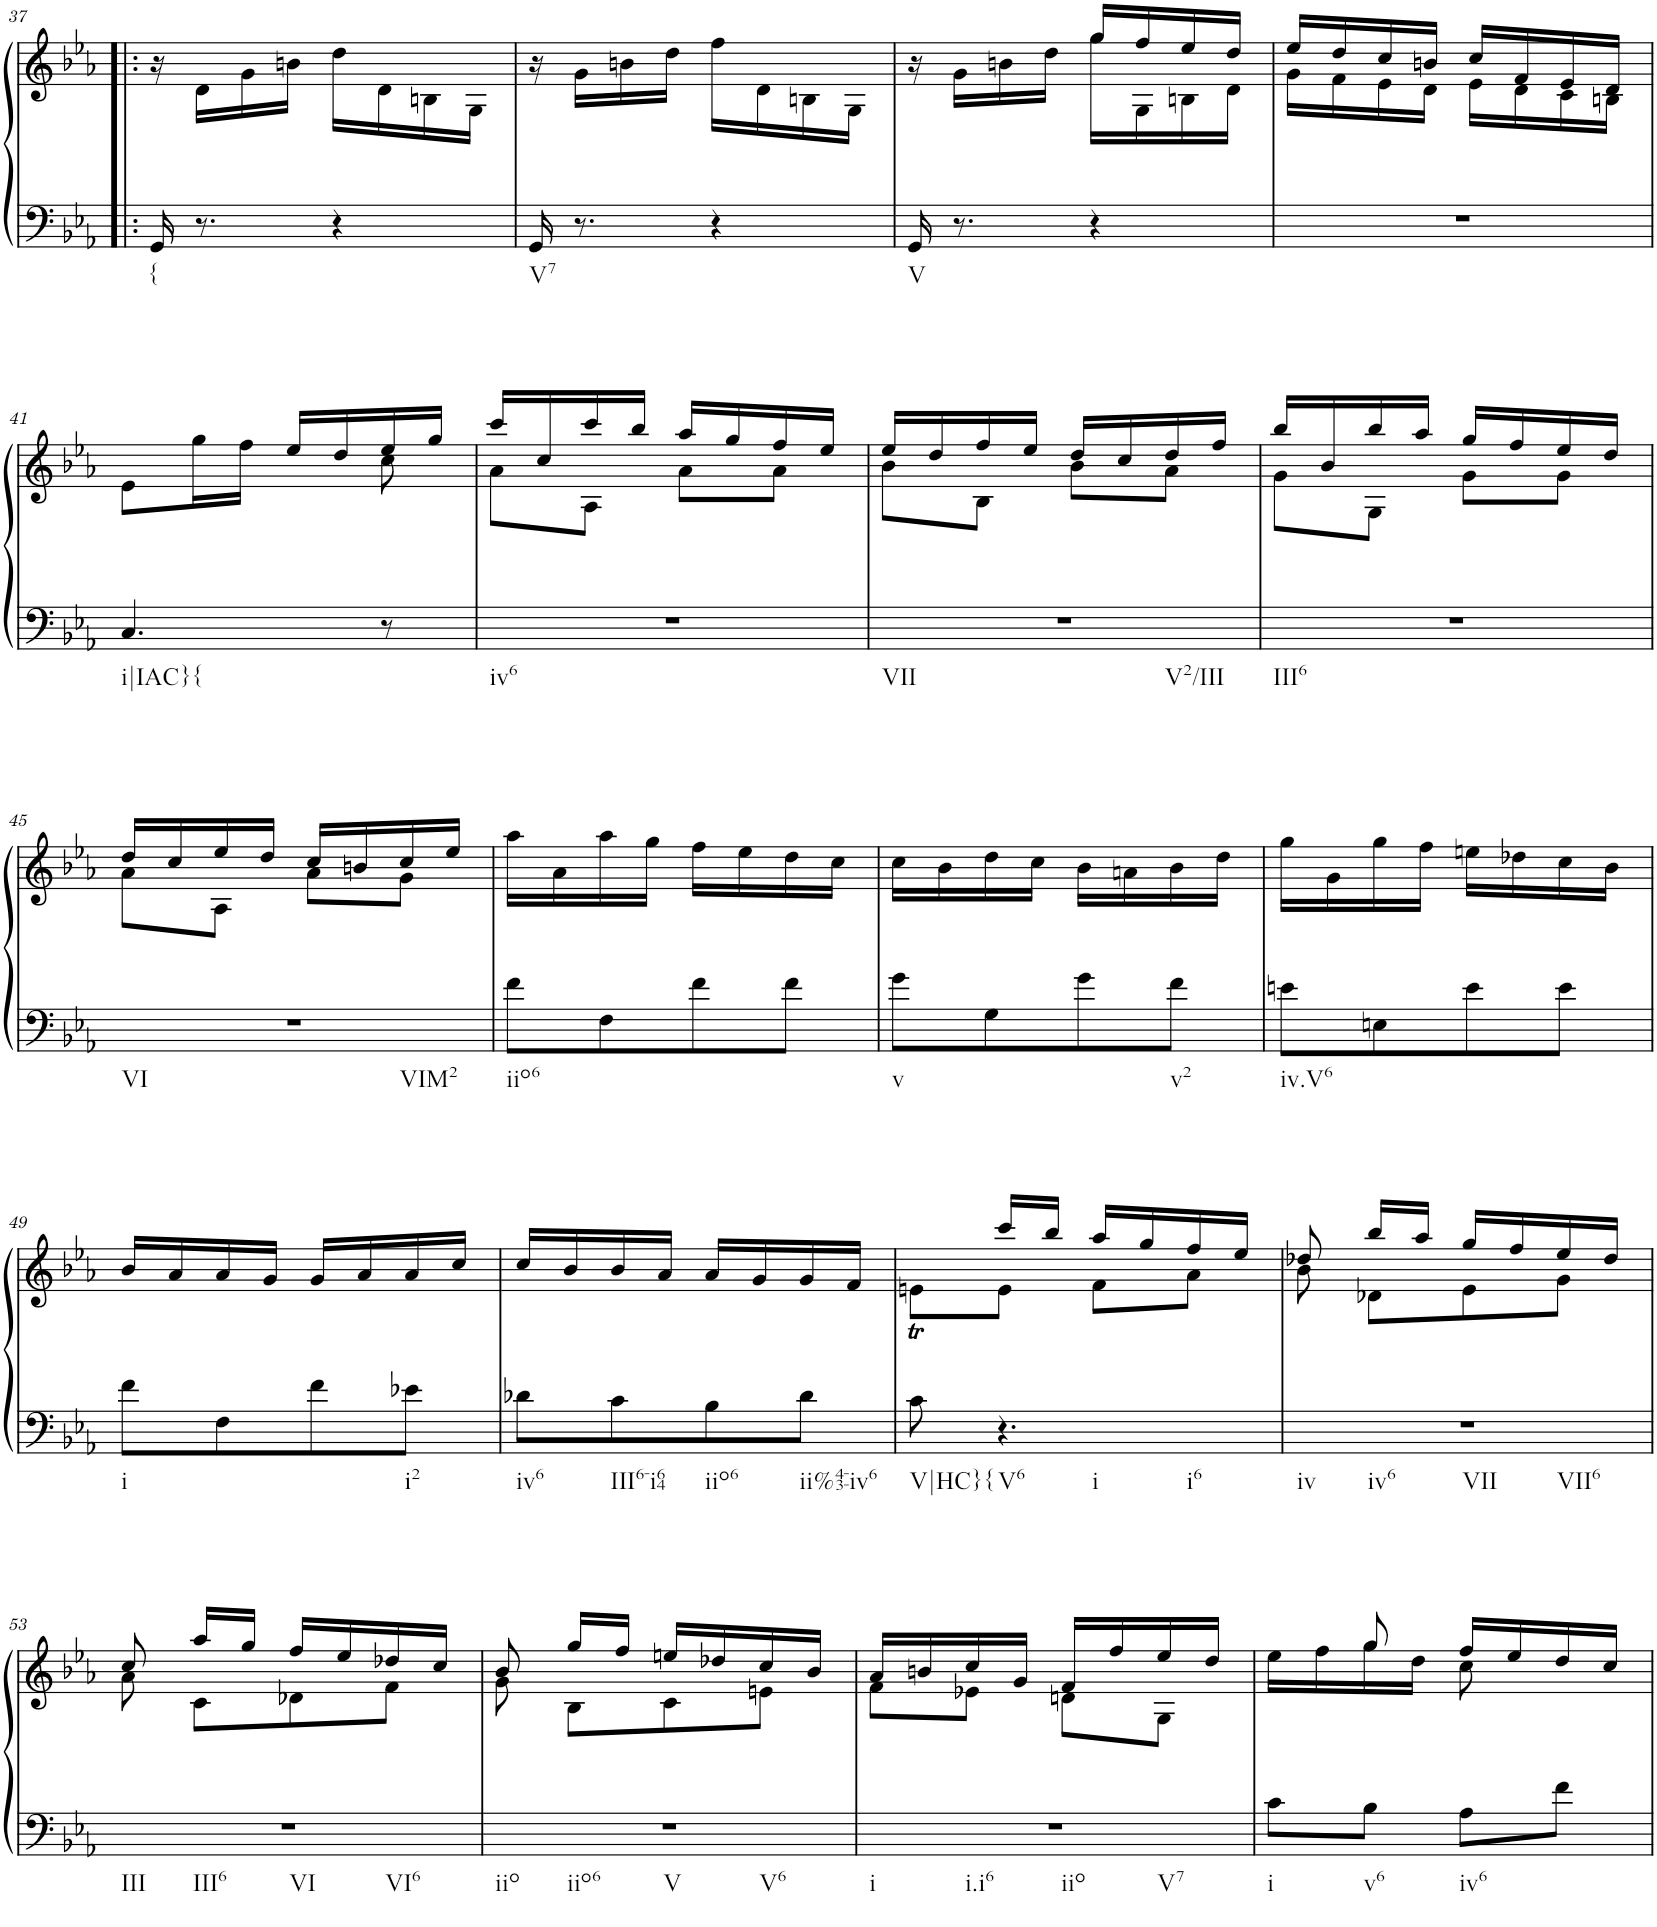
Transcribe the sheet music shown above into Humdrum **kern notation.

**kern	**kern
*part1	*part1
*staff2	*staff1
*I"Piano	*
*I'Pno.	*
!!LO:PB:g=z
*clefF4	*clefG2
*k[b-e-a-]	*k[b-e-a-]
*M2/4	*M2/4
=37!|:	=37!|:
!LO:TX:b:t={	!
16GG/	16r
8.r	16d\LL
.	16g\
.	16bn\JJ
4r	16dd\LL
.	16d\
.	16Bn\
.	16G\JJ
=38	=38
!LO:TX:b:t=V7	!
16GG/	16r
8.r	16g\LL
.	16bn\
.	16dd\JJ
4r	16ff\LL
.	16d\
.	16Bn\
.	16G\JJ
=39	=39
*	*^
!LO:TX:b:t=V	!	!
16GG/	16r	4ryy
8.r	16g\LL	.
.	16bn\	.
.	16dd\JJ	.
4r	16gg/LL	16gg\LL
.	16ff/	16G\
.	16ee-/	16Bn\
.	16dd/JJ	16d\JJ
=40	=40	=40
2r	16ee-/LL	16g\LL
.	16dd/	16f\
.	16cc/	16e-\
.	16bn/JJ	16d\JJ
.	16cc/LL	16e-\LL
.	16f/	16d\
.	16e-/	16c\
.	16d/JJ	16Bn\JJ
!!LO:LB:g=z	!!
=41	=41	=41
!LO:TX:b:t=i|IAC}{	!	!
4.C/	8e-\L	4.ryy
.	16gg\L	.
.	16ff\JJ	.
.	16ee-/LL	.
.	16dd/	.
8r	16ee-/	8cc\
.	16gg/JJ	.
=42	=42	=42
!LO:TX:b:t=iv6	!	!
2r	16ccc/LL	8a-\L
.	16cc/	.
.	16ccc/	8A-\J
.	16bb-/JJ	.
.	16aa-/LL	8a-\L
.	16gg/	.
.	16ff/	8a-\J
.	16ee-/JJ	.
=43	=43	=43
!LO:TX:b:t=VII	!	!
!LO:TX:b:t=V2/III	!	!
2r	16ee-/LL	8b-\L
.	16dd/	.
.	16ff/	8B-\J
.	16ee-/JJ	.
.	16dd/LL	8b-\L
.	16cc/	.
.	16dd/	8a-\J
.	16ff/JJ	.
=44	=44	=44
!LO:TX:b:t=III6	!	!
2r	16bb-/LL	8g\L
.	16b-/	.
.	16bb-/	8G\J
.	16aa-/JJ	.
.	16gg/LL	8g\L
.	16ff/	.
.	16ee-/	8g\J
.	16dd/JJ	.
!!LO:LB:g=z	!!
=45	=45	=45
!LO:TX:b:t=VI	!	!
!LO:TX:b:t=VIM2	!	!
2r	16dd/LL	8a-\L
.	16cc/	.
.	16ee-/	8A-\J
.	16dd/JJ	.
.	16cc/LL	8a-\L
.	16bn/	.
.	16cc/	8g\J
.	16ee-/JJ	.
*	*v	*v
=46	=46
!LO:TX:b:t=iio6	!
8f\L	16aa-\LL
.	16a-\
8F\	16aa-\
.	16gg\JJ
8f\	16ff\LL
.	16ee-\
8f\J	16dd\
.	16cc\JJ
=47	=47
!LO:TX:b:t=v	!
8g\L	16cc\LL
.	16b-\
8G\	16dd\
.	16cc\JJ
8g\	16b-\LL
.	16an\
!LO:TX:b:t=v2	!
8f\J	16b-\
.	16dd\JJ
=48	=48
!LO:TX:b:t=iv.V6	!
8en\L	16gg\LL
.	16g\
8En\	16gg\
.	16ff\JJ
8e\	16een\LL
.	16dd-X\
8e\J	16cc\
.	16b-\JJ
!!LO:LB:g=z
=49	=49
!LO:TX:b:t=i	!
8f\L	16b-/LL
.	16a-/
8F\	16a-/
.	16g/JJ
8f\	16g/LL
.	16a-/
!LO:TX:b:t=i2	!
8e-X\J	16a-/
.	16cc/JJ
=50	=50
!LO:TX:b:t=iv6	!
8d-X\L	16cc/LL
.	16b-/
!LO:TX:b:t=III6-i64	!
8c\	16b-/
.	16a-/JJ
!LO:TX:b:t=iio6	!
8B-\	16a-/LL
.	16g/
!LO:TX:b:t=ii%43-iv6	!
8d-\J	16g/
.	16f/JJ
=51	=51
*	*^
!LO:TX:b:t=V|HC}{	!	!
8c\	8ryy	8ent\L
!LO:TX:b:t=V6	!	!
!LO:TX:b:t=i	!	!
!LO:TX:b:t=i6	!	!
4.r	16ccc/LL	8e\J
.	16bb-/JJ	.
.	16aa-/LL	8f\L
.	16gg/	.
.	16ff/	8a-\J
.	16ee-/JJ	.
=52	=52	=52
!LO:TX:b:t=iv	!	!
!LO:TX:b:t=iv6	!	!
!LO:TX:b:t=VII	!	!
!LO:TX:b:t=VII6	!	!
2r	8dd-X/	8b-\
.	16bb-/LL	8d-X\L
.	16aa-/JJ	.
.	16gg/LL	8e-\
.	16ff/	.
.	16ee-/	8g\J
.	16dd-/JJ	.
!!LO:LB:g=z	!!
=53	=53	=53
!LO:TX:b:t=III	!	!
!LO:TX:b:t=III6	!	!
!LO:TX:b:t=VI	!	!
!LO:TX:b:t=VI6	!	!
2r	8cc/	8a-\
.	16aa-/LL	8c\L
.	16gg/JJ	.
.	16ff/LL	8d-X\
.	16ee-/	.
.	16dd-X/	8f\J
.	16cc/JJ	.
=54	=54	=54
!LO:TX:b:t=iio	!	!
!LO:TX:b:t=iio6	!	!
!LO:TX:b:t=V	!	!
!LO:TX:b:t=V6	!	!
2r	8b-/	8g\
.	16gg/LL	8B-\L
.	16ff/JJ	.
.	16een/LL	8c\
.	16dd-X/	.
.	16cc/	8en\J
.	16b-/JJ	.
=55	=55	=55
!LO:TX:b:t=i	!	!
!LO:TX:b:t=i.i6	!	!
!LO:TX:b:t=iio	!	!
!LO:TX:b:t=V7	!	!
2r	16a-/LL	8f\L
.	16bn/	.
.	16cc/	8e-X\J
.	16g/JJ	.
.	16f/LL	8dn\L
.	16ff/	.
.	16ee-/	8G\J
.	16dd/JJ	.
=56	=56	=56
!LO:TX:b:t=i	!	!
8c\L	8ryy	16ee-\LL
.	.	16ff\
!LO:TX:b:t=v6	!	!
8B-\J	8gg/	16gg\
.	.	16dd\JJ
!LO:TX:b:t=iv6	!	!
8A-\L	16ff/LL	8cc\
.	16ee-/	.
8f\J	16dd/	8ryy
.	16cc/JJ	.
*	*v	*v
=	=
*-	*-
